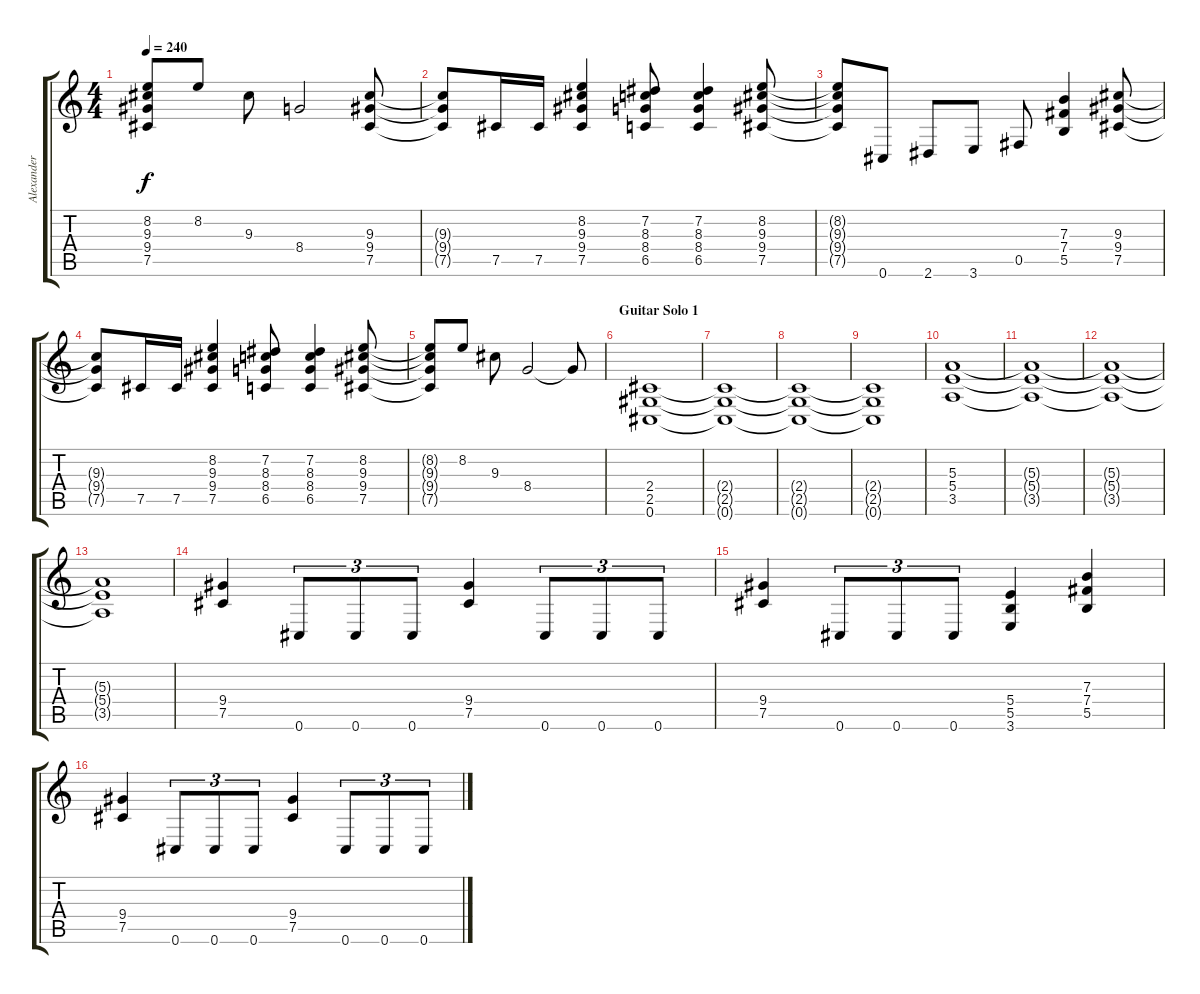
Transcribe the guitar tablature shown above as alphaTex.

\track ("Alexander Kuoppala" "Alexander ") {instrument distortionguitar}
\staff {score tabs}
\tuning (Db4 Ab3 E3 B2 Gb2 Db2) {hide}
\ts (4 4)
\tempo 240
\clef g2
\ks c
(8.2{t} 9.3{t} 9.4{t} 7.5{t}).8{dy f} 8.2.8 9.3.8 8.4.2 (9.3 9.4 7.5).8 |
(9.3{t} 9.4{t} 7.5{t}).8 7.5.16 7.5.16 (8.2 9.3 9.4 7.5).4 (7.2 8.3 8.4 6.5).8 (7.2 8.3 8.4 6.5).4 (8.2 9.3 9.4 7.5).8 |
(8.2{t} 9.3{t} 9.4{t} 7.5{t}).8 0.6.8 2.6.8 3.6.8 0.5.8 (7.3 7.4 5.5).4 (9.3 9.4 7.5).8 |
(9.3{t} 9.4{t} 7.5{t}).8 7.5.16 7.5.16 (8.2 9.3 9.4 7.5).4 (7.2 8.3 8.4 6.5).8 (7.2 8.3 8.4 6.5).4 (8.2 9.3 9.4 7.5).8 |
(8.2{t} 9.3{t} 9.4{t} 7.5{t}).8 8.2.8 9.3.8 8.4.2 8.4{t}.8 |
\section ("" "Guitar Solo 1")
(2.4 2.5 0.6).1 |
(2.4{t} 2.5{t} 0.6{t}).1 |
(2.4{t} 2.5{t} 0.6{t}).1 |
(2.4{t} 2.5{t} 0.6{t}).1 |
(5.3 5.4 3.5).1 |
(5.3{t} 5.4{t} 3.5{t}).1 |
(5.3{t} 5.4{t} 3.5{t}).1 |
(5.3{t} 5.4{t} 3.5{t}).1 |
(9.4 7.5).4 0.6.8{tu (3 2)} 0.6.8{tu (3 2)} 0.6.8{tu (3 2)} (9.4 7.5).4 0.6.8{tu (3 2)} 0.6.8{tu (3 2)} 0.6.8{tu (3 2)} |
(9.4 7.5).4 0.6.8{tu (3 2)} 0.6.8{tu (3 2)} 0.6.8{tu (3 2)} (5.4 5.5 3.6).4 (7.3 7.4 5.5).4 |
(9.4 7.5).4 0.6.8{tu (3 2)} 0.6.8{tu (3 2)} 0.6.8{tu (3 2)} (9.4 7.5).4 0.6.8{tu (3 2)} 0.6.8{tu (3 2)} 0.6.8{tu (3 2)}
